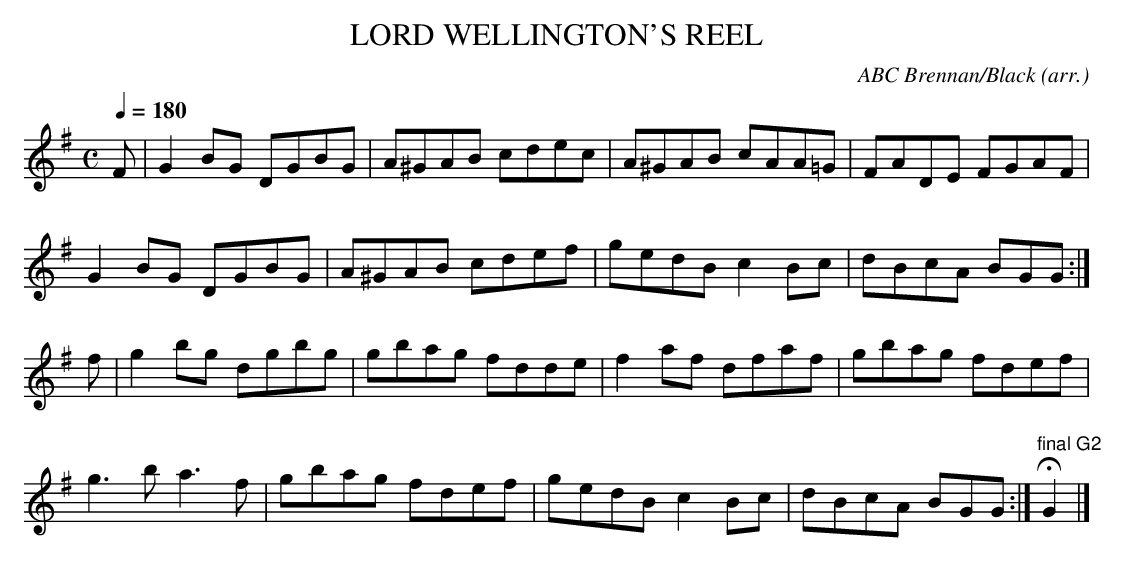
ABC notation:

X:1
T:LORD WELLINGTON'S REEL
C:ABC Brennan/Black (arr.)
M:C
L:1/8
Q:1/4=180
K:G
F|G2BG DGBG|A^GAB cdec|A^GAB cAA=G|FADE FGAF|
G2BG DGBG|A^GAB cdef|gedB c2Bc|dBcA BGG:|
f|g2bg dgbg|gbag fdde|f2af dfaf|gbag fdef|
g3b a3f|gbag fdef|gedB c2Bc|dBcA BGG:|"final G2"HG2|]
